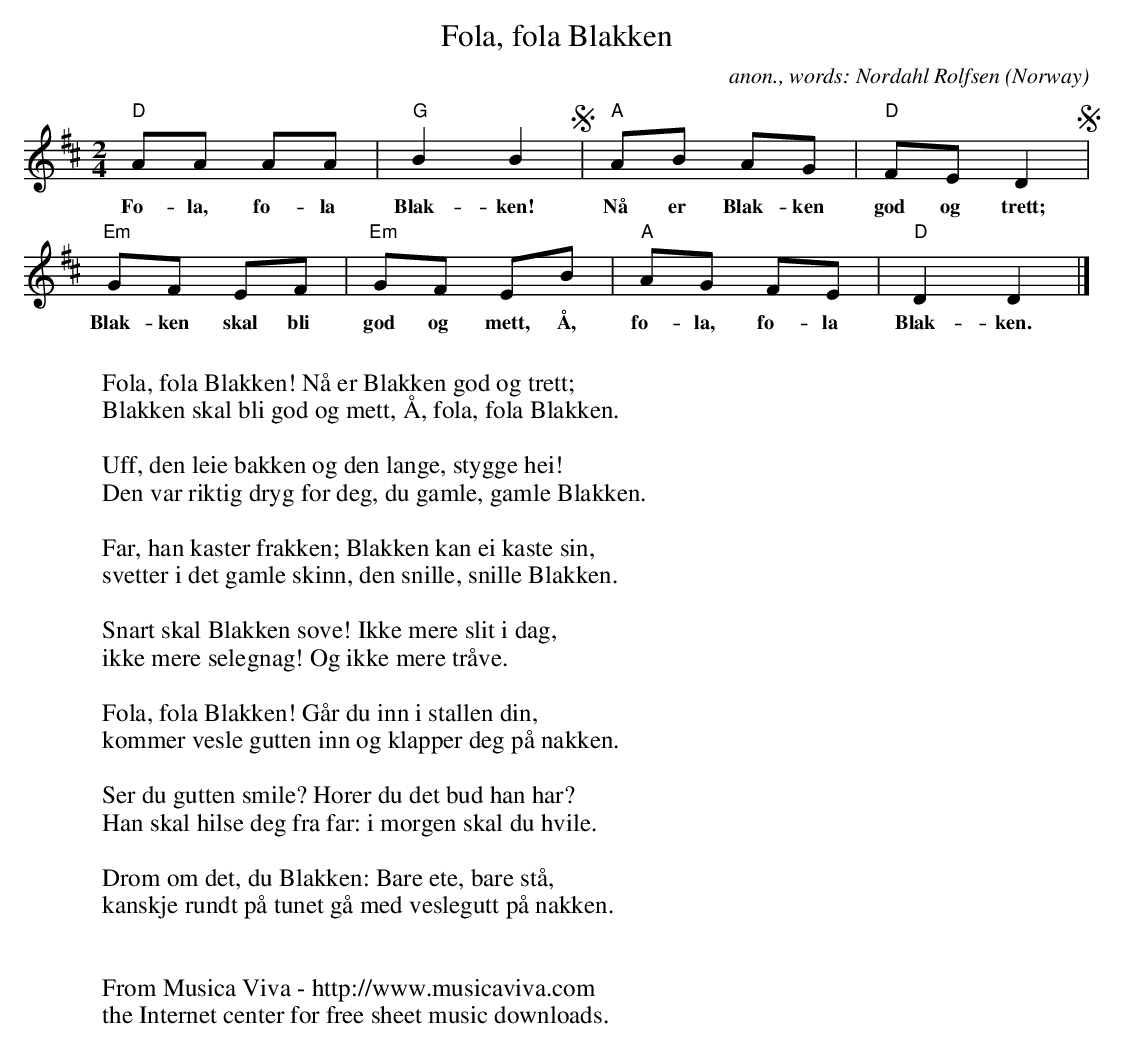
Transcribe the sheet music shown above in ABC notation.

X:1
T:Fola, fola Blakken
C:anon., words: Nordahl Rolfsen
O:Norway
M:2/4
L:1/8
Q:Q:1/4=108
K:D
"D"AA AA|"G"B2B2S|"A"AB AG|"D"FE D2S|
w:Fo-la, fo-la Blak-ken! N\aa er Blak-ken god og trett;
"Em"GF EF|"Em"GF EB|"A"AG FE|"D"D2 D2|]
w:Blak-ken skal bli god og mett, \AA, fo-la, fo-la Blak-ken.
W:
W:Fola, fola Blakken! N\aa er Blakken god og trett;
W:Blakken skal bli god og mett, \AA, fola, fola Blakken.
W:
W:Uff, den leie bakken og den lange, stygge hei!
W:Den var riktig dryg for deg, du gamle, gamle Blakken.
W:
W:Far, han kaster frakken; Blakken kan ei kaste sin,
W:svetter i det gamle skinn, den snille, snille Blakken.
W:
W:Snart skal Blakken sove! Ikke mere slit i dag,
W:ikke mere selegnag! Og ikke mere tr\aave.
W:
W:Fola, fola Blakken! G\aar du inn i stallen din,
W:kommer vesle gutten inn og klapper deg p\aa nakken.
W:
W:Ser du gutten smile? H\orer du det bud han har?
W:Han skal hilse deg fra far: i morgen skal du hvile.
W:
W:Dr\om om det, du Blakken: Bare ete, bare st\aa,
W:kanskje rundt p\aa tunet g\aa med veslegutt p\aa nakken.
W:
W:
W:  From Musica Viva - http://www.musicaviva.com
W:  the Internet center for free sheet music downloads.
